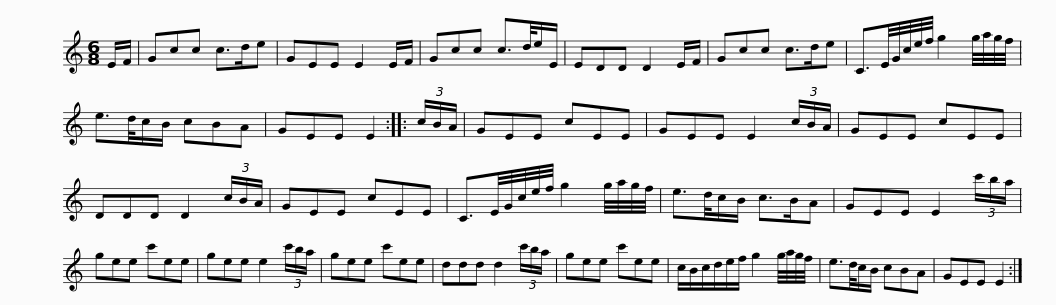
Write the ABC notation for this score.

X:1
L:1/8
M:6/8
I:linebreak $
K:C
V:1 treble
V:1
 E/F/ | Gcc c>de | GEE E2 E/F/ | Gcc c3/2d/4e/E/ | EDD D2 E/F/ | %5
 Gcc c>de | C3/2E/4G/4c/4e/4f/4 g2 g/4a/4g/4f/4 |$ e3/2d/4c/B/ cBA | GEE E2 :: (3c/B/A/ | %10
 GEE cEE | GEE E2 (3c/B/A/ | GEE cEE | DDD D2 (3c/B/A/ | GEE cEE |$ %15
 C3/2E/4G/4c/4e/4f/4 g2 g/4a/4g/4f/4 | e3/2d/4c/B/ c>BA | GEE E2 (3c'/b/a/ | gee c'ee | gee e2 (3c'/b/a/ | %20
 gee c'ee |$ ddd d2 (3c'/b/a/ | gee c'ee | c/B/c/d/e/f/ g2 g/4a/4g/4f/4 | e3/2d/4c/B/ cBA | %25
 GEE E2 :| %26
